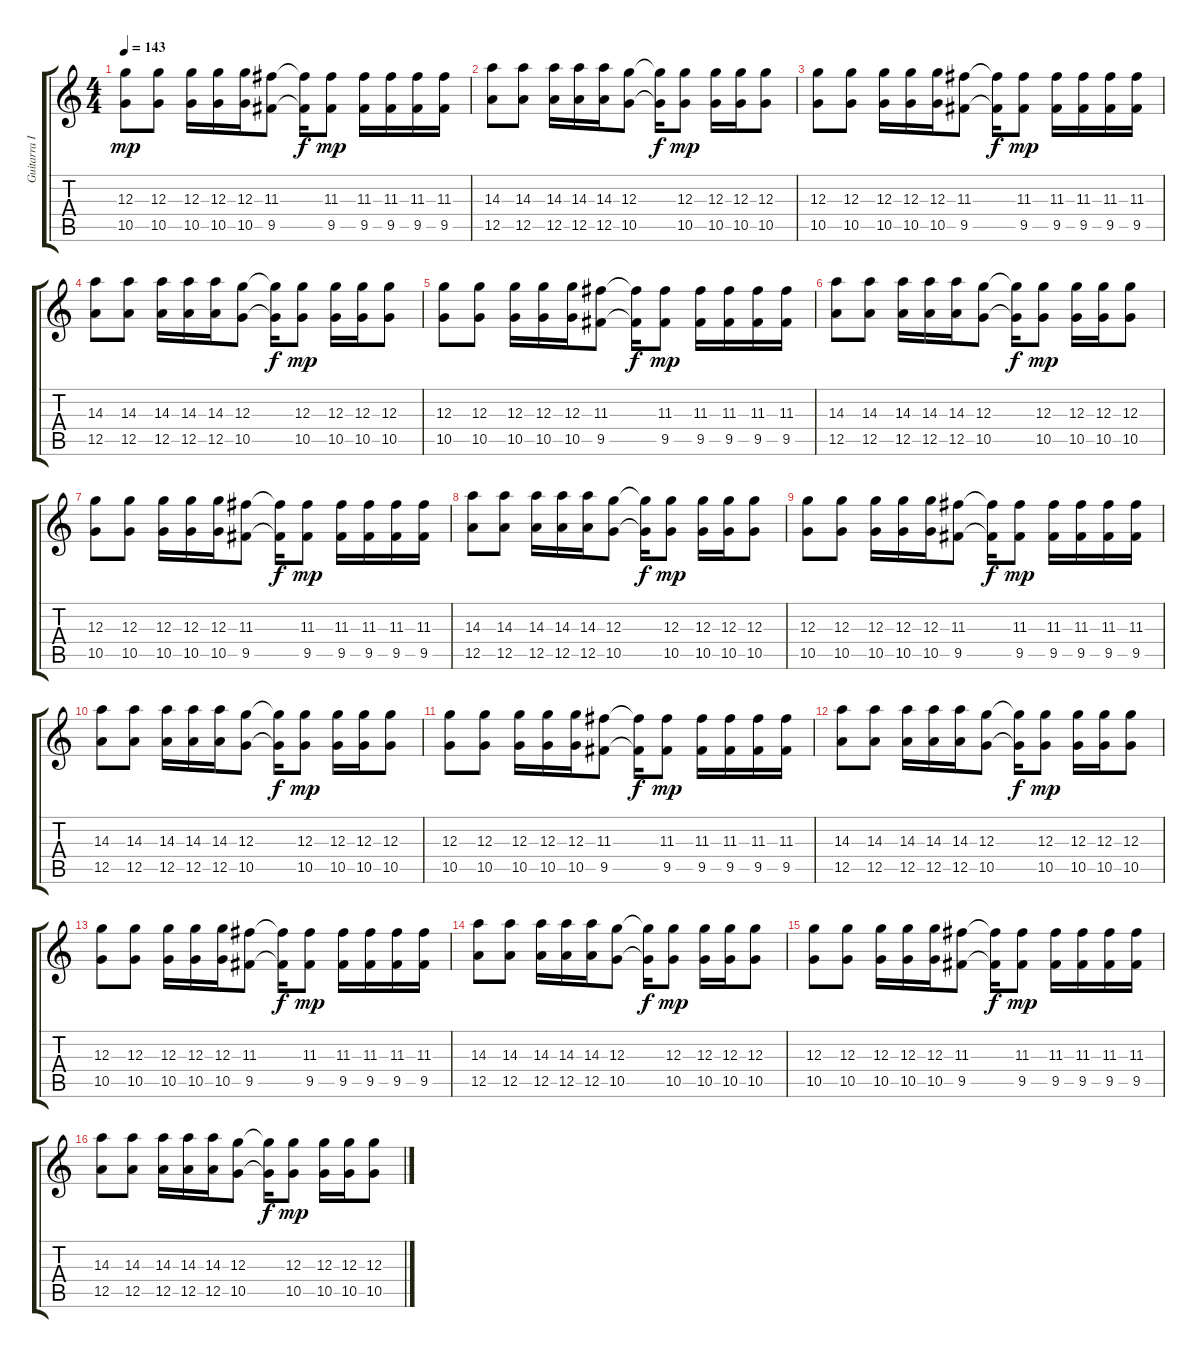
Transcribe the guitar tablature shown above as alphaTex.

\track ("Guitarra I" "Guitarra I") {instrument distortionguitar}
\staff {score tabs}
\tuning (E4 B3 G3 D3 A2 E2) {hide}
\ts (4 4)
\tempo 143
\clef g2
\ks c
(12.3 10.5).8{dy mp} (12.3 10.5).8 (12.3 10.5).16 (12.3 10.5).16 (12.3 10.5).16 (11.3 9.5).8 (11.3{t} 9.5{t}).16{dy f} (11.3 9.5).8{dy mp} (11.3 9.5).16 (11.3 9.5).16 (11.3 9.5).16 (11.3 9.5).16 |
(14.3 12.5).8 (14.3 12.5).8 (14.3 12.5).16 (14.3 12.5).16 (14.3 12.5).16 (12.3 10.5).8 (12.3{t} 10.5{t}).16{dy f} (12.3 10.5).8{dy mp} (12.3 10.5).16 (12.3 10.5).16 (12.3 10.5).8 |
(12.3 10.5).8 (12.3 10.5).8 (12.3 10.5).16 (12.3 10.5).16 (12.3 10.5).16 (11.3 9.5).8 (11.3{t} 9.5{t}).16{dy f} (11.3 9.5).8{dy mp} (11.3 9.5).16 (11.3 9.5).16 (11.3 9.5).16 (11.3 9.5).16 |
(14.3 12.5).8 (14.3 12.5).8 (14.3 12.5).16 (14.3 12.5).16 (14.3 12.5).16 (12.3 10.5).8 (12.3{t} 10.5{t}).16{dy f} (12.3 10.5).8{dy mp} (12.3 10.5).16 (12.3 10.5).16 (12.3 10.5).8 |
(12.3 10.5).8 (12.3 10.5).8 (12.3 10.5).16 (12.3 10.5).16 (12.3 10.5).16 (11.3 9.5).8 (11.3{t} 9.5{t}).16{dy f} (11.3 9.5).8{dy mp} (11.3 9.5).16 (11.3 9.5).16 (11.3 9.5).16 (11.3 9.5).16 |
(14.3 12.5).8 (14.3 12.5).8 (14.3 12.5).16 (14.3 12.5).16 (14.3 12.5).16 (12.3 10.5).8 (12.3{t} 10.5{t}).16{dy f} (12.3 10.5).8{dy mp} (12.3 10.5).16 (12.3 10.5).16 (12.3 10.5).8 |
(12.3 10.5).8 (12.3 10.5).8 (12.3 10.5).16 (12.3 10.5).16 (12.3 10.5).16 (11.3 9.5).8 (11.3{t} 9.5{t}).16{dy f} (11.3 9.5).8{dy mp} (11.3 9.5).16 (11.3 9.5).16 (11.3 9.5).16 (11.3 9.5).16 |
(14.3 12.5).8 (14.3 12.5).8 (14.3 12.5).16 (14.3 12.5).16 (14.3 12.5).16 (12.3 10.5).8 (12.3{t} 10.5{t}).16{dy f} (12.3 10.5).8{dy mp} (12.3 10.5).16 (12.3 10.5).16 (12.3 10.5).8 |
(12.3 10.5).8 (12.3 10.5).8 (12.3 10.5).16 (12.3 10.5).16 (12.3 10.5).16 (11.3 9.5).8 (11.3{t} 9.5{t}).16{dy f} (11.3 9.5).8{dy mp} (11.3 9.5).16 (11.3 9.5).16 (11.3 9.5).16 (11.3 9.5).16 |
(14.3 12.5).8 (14.3 12.5).8 (14.3 12.5).16 (14.3 12.5).16 (14.3 12.5).16 (12.3 10.5).8 (12.3{t} 10.5{t}).16{dy f} (12.3 10.5).8{dy mp} (12.3 10.5).16 (12.3 10.5).16 (12.3 10.5).8 |
(12.3 10.5).8 (12.3 10.5).8 (12.3 10.5).16 (12.3 10.5).16 (12.3 10.5).16 (11.3 9.5).8 (11.3{t} 9.5{t}).16{dy f} (11.3 9.5).8{dy mp} (11.3 9.5).16 (11.3 9.5).16 (11.3 9.5).16 (11.3 9.5).16 |
(14.3 12.5).8 (14.3 12.5).8 (14.3 12.5).16 (14.3 12.5).16 (14.3 12.5).16 (12.3 10.5).8 (12.3{t} 10.5{t}).16{dy f} (12.3 10.5).8{dy mp} (12.3 10.5).16 (12.3 10.5).16 (12.3 10.5).8 |
(12.3 10.5).8 (12.3 10.5).8 (12.3 10.5).16 (12.3 10.5).16 (12.3 10.5).16 (11.3 9.5).8 (11.3{t} 9.5{t}).16{dy f} (11.3 9.5).8{dy mp} (11.3 9.5).16 (11.3 9.5).16 (11.3 9.5).16 (11.3 9.5).16 |
(14.3 12.5).8 (14.3 12.5).8 (14.3 12.5).16 (14.3 12.5).16 (14.3 12.5).16 (12.3 10.5).8 (12.3{t} 10.5{t}).16{dy f} (12.3 10.5).8{dy mp} (12.3 10.5).16 (12.3 10.5).16 (12.3 10.5).8 |
(12.3 10.5).8{volume 0} (12.3 10.5).8 (12.3 10.5).16 (12.3 10.5).16 (12.3 10.5).16 (11.3 9.5).8 (11.3{t} 9.5{t}).16{dy f} (11.3 9.5).8{dy mp} (11.3 9.5).16 (11.3 9.5).16 (11.3 9.5).16 (11.3 9.5).16 |
(14.3 12.5).8 (14.3 12.5).8 (14.3 12.5).16 (14.3 12.5).16 (14.3 12.5).16 (12.3 10.5).8 (12.3{t} 10.5{t}).16{dy f} (12.3 10.5).8{dy mp} (12.3 10.5).16 (12.3 10.5).16 (12.3 10.5).8
